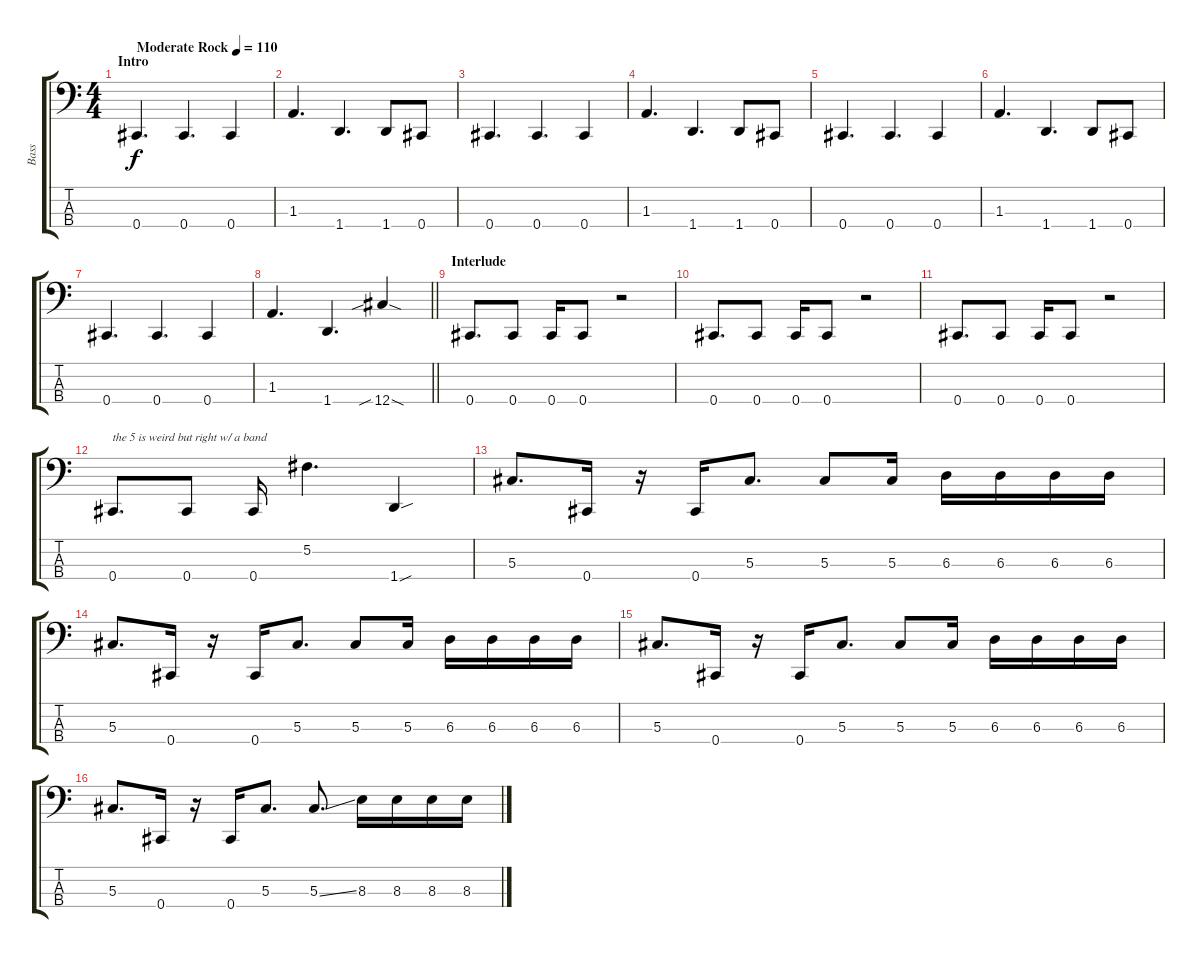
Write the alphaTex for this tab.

\track ("Bass" "Bass") {instrument electricbassfinger}
\staff {score tabs}
\tuning (Gb2 Db2 Ab1 Db1) {hide}
\ts (4 4)
\section ("" "Intro")
\tempo (110 "Moderate Rock")
\clef f4
\ks c
0.4.4{d dy f instrument electricbassfinger} 0.4.4{d} 0.4.4 |
1.3.4{d} 1.4.4{d} 1.4.8 0.4.8 |
0.4.4{d} 0.4.4{d} 0.4.4 |
1.3.4{d} 1.4.4{d} 1.4.8 0.4.8 |
0.4.4{d} 0.4.4{d} 0.4.4 |
1.3.4{d} 1.4.4{d} 1.4.8 0.4.8 |
0.4.4{d} 0.4.4{d} 0.4.4 |
\barLineRight lightlight
1.3.4{d} 1.4.4{d} 12.4{sib sod}.4 |
\section ("" "Interlude")
0.4.8{d} 0.4.8 0.4.16 0.4.8 r.2 |
0.4.8{d} 0.4.8 0.4.16 0.4.8 r.2 |
0.4.8{d} 0.4.8 0.4.16 0.4.8 r.2 |
0.4.8{d txt "the 5 is weird but right w/ a band"} 0.4.8 0.4.16 5.2.4{d} 1.4{sou}.4 |
5.3.8{d} 0.4.16 r.16 0.4.16 5.3.8{d} 5.3.8 5.3.16 6.3.16 6.3.16 6.3.16 6.3.16 |
5.3.8{d} 0.4.16 r.16 0.4.16 5.3.8{d} 5.3.8 5.3.16 6.3.16 6.3.16 6.3.16 6.3.16 |
5.3.8{d} 0.4.16 r.16 0.4.16 5.3.8{d} 5.3.8 5.3.16 6.3.16 6.3.16 6.3.16 6.3.16 |
5.3.8{d} 0.4.16 r.16 0.4.16 5.3.8{d} 5.3{ss}.8{d} 8.3.16 8.3.16 8.3.16 8.3.16
